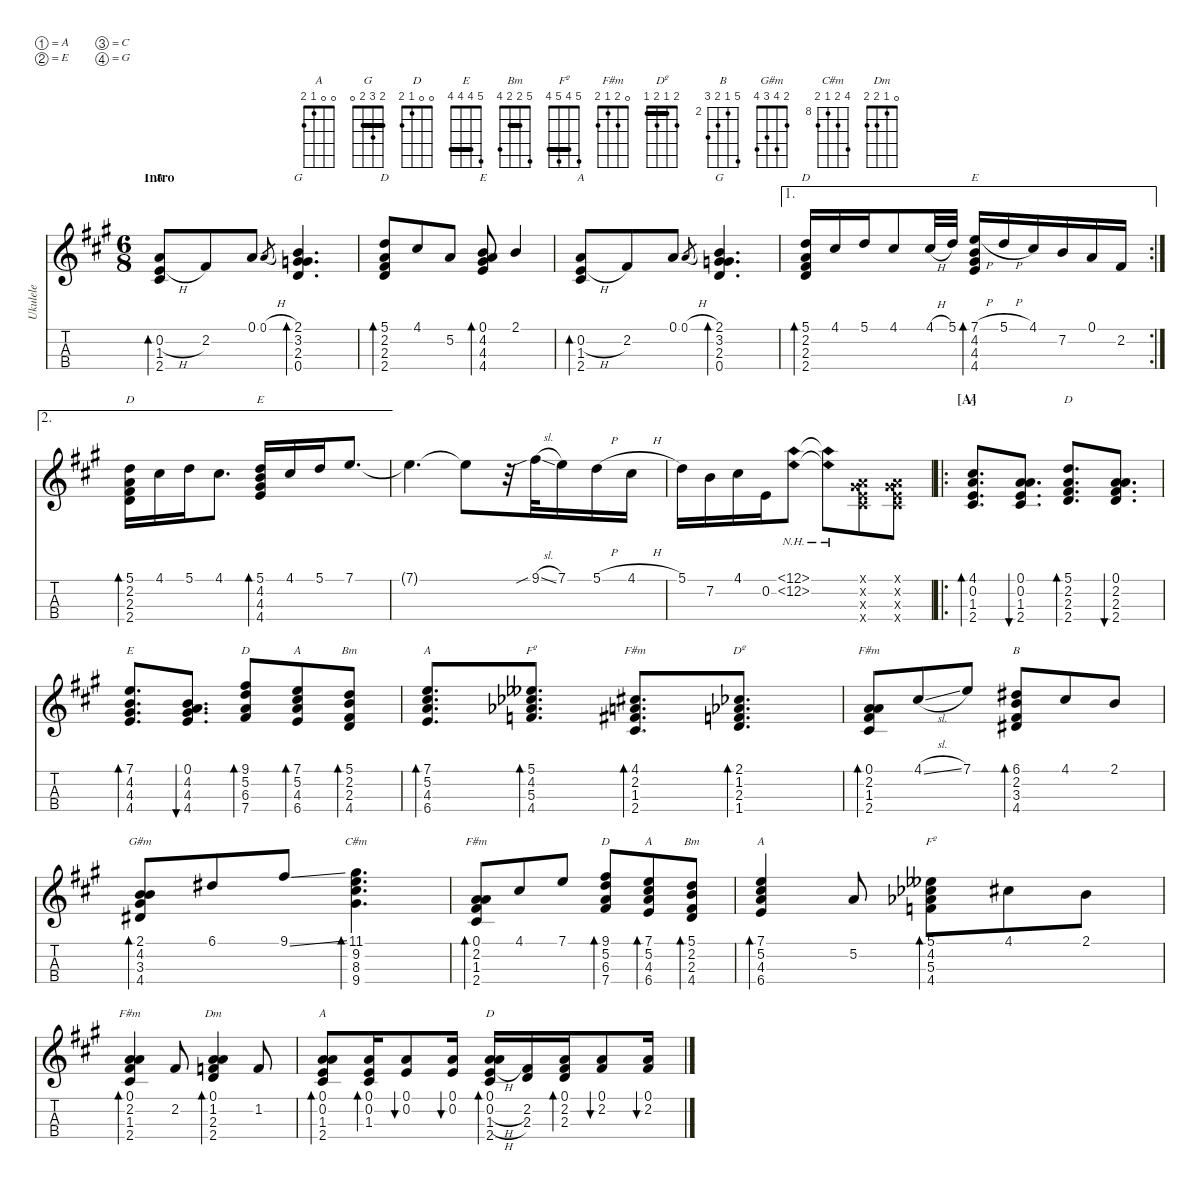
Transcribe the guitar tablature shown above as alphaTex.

\defaultSystemsLayout 4
\hideDynamics
\bracketExtendMode nobrackets
\otherSystemsTrackNameOrientation horizontal
\defaultBarNumberDisplay Hide
\track ("Ukulele" "Ukulele") {defaultSystemsLayout 4 instrument acousticguitarnylon}
\staff {score tabs}
\tuning (A4 E4 C4 G4)
\displaytranspose 0
\chord ("A" x 0 1 2)
\chord ("G" 2 3 2 0) {barre 2}
\chord ("D" 5 2 2 2) {barre (2 2)}
\chord ("E" 0 4 4 4)
\chord ("E" 7 4 4 4) {firstfret 4 barre (4 4)}
\chord ("E" 5 4 4 4) {barre (4 4)}
\chord ("A" 4 0 1 2)
\chord ("D" 9 5 6 7) {firstfret 5}
\chord ("A" 7 5 4 6) {firstfret 4}
\chord ("Bm" 5 2 2 4) {barre 2}
\chord ("Fº" 5 4 5 4) {barre 4}
\chord ("F#m" 4 2 1 2)
\chord ("Dº" 2 1 2 1) {barre 1}
\chord ("F#m" 0 2 1 2)
\chord ("B" 6 2 3 4) {firstfret 2}
\chord ("G#m" 2 4 3 4)
\chord ("C#m" 11 9 8 9) {firstfret 8}
\chord ("Dm" 0 1 2 2)
\chord ("A" 0 0 1 2)
\chord ("D" 0 0 1 2)
\ts (6 8)
\beaming (8 3 3)
\section ("" "Intro")
\tempo (80 hide)
\clef g2
\ks a
(1.3{acc #} 0.2{h acc forcenatural} 2.4{acc forcenatural}).8{bd 30 ch "A" dy mf instrument acousticguitarnylon beam Up} 2.2{acc #}.8{beam Up} 0.1{acc forcenatural}.8{beam Up} 0.1{h acc forcenatural}.8{gr beam Up} (2.1{acc forcenatural} 0.4{acc forcenatural} 3.2{acc forcenatural} 2.3{acc forcenatural}).4{d bd 30 ch "G" beam Up} |
(2.3{acc forcenatural} 2.2{acc #} 2.4{acc forcenatural} 5.1{acc forcenatural}).8{bd 30 ch "D" beam Up} 4.1{acc #}.8{beam Up} 5.2{acc forcenatural}.8{beam Up} (4.3{acc forcenatural} 4.2{acc #} 4.4{acc forcenatural} 0.1{acc forcenatural}).8{bd 30 ch "E" beam Up} 2.1{acc forcenatural}.4{beam Up} |
(1.3{acc #} 0.2{h acc forcenatural} 2.4{acc forcenatural}).8{bd 30 ch "A" beam Up} 2.2{acc #}.8{beam Up} 0.1{acc forcenatural}.8{beam Up} 0.1{h acc forcenatural}.8{gr beam Up} (2.1{acc forcenatural} 0.4{acc forcenatural} 3.2{acc forcenatural} 2.3{acc forcenatural}).4{d bd 30 ch "G" beam Up} |
\ae 1
\rc 2
(2.3{acc forcenatural} 2.2{acc #} 2.4{acc forcenatural} 5.1{acc forcenatural}).16{bd 30 ch "D" beam Up} 4.1{acc #}.16{beam Up} 5.1{acc forcenatural}.16{beam Up} 4.1{acc #}.8{beam Up} 4.1{h acc #}.32{beam Up} 5.1{acc forcenatural}.32{beam Up} (7.1{h acc forcenatural} 4.3{acc forcenatural} 4.2{acc #} 4.4{acc forcenatural}).16{bd 30 ch "E" beam Up} 5.1{h acc forcenatural}.16{beam Up} 4.1{acc #}.16{beam Up} 7.2{acc forcenatural}.16{beam Up} 0.1{acc forcenatural}.16{beam Up} 2.2{acc #}.16{beam Up} |
\ae 2
(2.3{acc forcenatural} 2.2{acc #} 2.4{acc forcenatural} 5.1{acc forcenatural}).16{bd 30 ch "D" beam Down} 4.1{acc #}.16{beam Down} 5.1{acc forcenatural}.16{beam Down} 4.1{acc #}.8{d beam Down} (4.3{acc forcenatural} 4.2{acc #} 4.4{acc forcenatural} 5.1{acc forcenatural}).16{bd 30 ch "E" beam Up} 4.1{acc #}.16{beam Up} 5.1{acc forcenatural}.16{beam Up} 7.1{acc forcenatural}.8{d beam Up} |
7.1{t acc forcenatural}.4{d beam Down} 7.1{t acc forcenatural}.8{beam Down} r.32{beam Down} 9.1{sib sl acc #}.32{beam Down} 7.1{acc forcenatural}.16{beam Down} 5.1{h acc forcenatural}.16{beam Down} 4.1{h acc #}.16{beam Down} |
5.1{acc forcenatural}.16{beam Down} 7.2{acc forcenatural}.16{beam Down} 4.1{acc #}.16{beam Down} 0.2{acc forcenatural}.16{beam Down} (12.2{nh acc forcenatural} 12.1{nh acc forcenatural}).8{beam Down} (12.2{nh t acc forcenatural} 12.1{nh t acc forcenatural}).8{dy f beam Down} (0.2{x acc forcenatural} 1.4{x acc #} 0.1{x acc forcenatural} 1.3{x acc #}).8{dy mf beam Down} (0.2{x acc forcenatural} 1.4{x acc #} 0.1{x acc forcenatural} 1.3{x acc #}).8{beam Down} |
\ro
\section ("A" "")
(1.3{acc #} 0.2{acc forcenatural} 4.1{acc #} 2.4{acc forcenatural}).8{d bd 30 ch "A" beam Up} (0.1{acc forcenatural} 0.2{acc forcenatural} 1.3{acc #} 2.4{acc forcenatural}).8{d bu 30 beam Up} (2.3{acc forcenatural} 2.2{acc #} 5.1{acc forcenatural} 2.4{acc forcenatural}).8{d bd 30 ch "D" beam Up} (0.1{acc forcenatural} 2.2{acc #} 2.3{acc forcenatural} 2.4{acc forcenatural}).8{d bu 30 beam Up} |
(4.3{acc forcenatural} 4.2{acc #} 7.1{acc forcenatural} 4.4{acc forcenatural}).8{d bd 30 ch "E" beam Up} (0.1{acc forcenatural} 4.3{acc forcenatural} 4.2{acc #} 4.4{acc forcenatural}).8{d bu 30 beam Up} (6.3{acc #} 5.2{acc forcenatural} 7.4{acc forcenatural} 9.1{acc #}).8{bd 30 ch "D" beam Up} (4.3{acc forcenatural} 5.2{acc forcenatural} 6.4{acc #} 7.1{acc forcenatural}).8{bd 30 ch "A" beam Up} (2.3{acc forcenatural} 2.2{acc #} 4.4{acc forcenatural} 5.1{acc forcenatural}).8{bd 30 ch "Bm" beam Up} |
(4.3{acc forcenatural} 5.2{acc forcenatural} 6.4{acc #} 7.1{acc forcenatural}).8{d bd 30 ch "A" beam Up} (4.2{acc b} 4.4{acc b} 5.1{acc bb} 5.3{acc forcenatural}).8{d bd 30 ch "Fº" beam Up} (1.3{acc #} 2.2{acc #} 4.1{acc #} 2.4{acc forcenatural}).8{d bd 30 ch "F#m" beam Up} (1.2{acc forcenatural} 1.4{acc b} 2.1{acc b} 2.3{acc forcenatural}).8{d bd 30 ch "Dº" beam Up} |
(1.3{acc #} 2.2{acc #} 0.1{acc forcenatural} 2.4{acc forcenatural}).8{bd 30 ch "F#m" beam Up} 4.1{sl acc #}.8{beam Up} 7.1{acc forcenatural}.8{beam Up} (6.1{acc #} 3.3{acc #} 2.2{acc #} 4.4{acc forcenatural}).8{bd 30 ch "B" beam Up} 4.1{acc #}.8{beam Up} 2.1{acc forcenatural}.8{beam Up} |
(2.1{acc forcenatural} 4.2{acc #} 3.3{acc #} 4.4{acc forcenatural}).8{bd 30 ch "G#m" beam Up} 6.1{acc #}.8{beam Up} 9.1{ss acc #}.8{beam Up} (11.1{acc #} 8.3{acc #} 9.2{acc #} 9.4{acc forcenatural}).4{d bd 30 ch "C#m" beam Down} |
(1.3{acc #} 2.2{acc #} 0.1{acc forcenatural} 2.4{acc forcenatural}).8{bd 30 ch "F#m" beam Up} 4.1{acc #}.8{beam Up} 7.1{acc forcenatural}.8{beam Up} (6.3{acc #} 5.2{acc forcenatural} 7.4{acc forcenatural} 9.1{acc #}).8{bd 30 ch "D" beam Up} (4.3{acc forcenatural} 5.2{acc forcenatural} 6.4{acc #} 7.1{acc forcenatural}).8{bd 30 ch "A" beam Up} (2.3{acc forcenatural} 2.2{acc #} 4.4{acc forcenatural} 5.1{acc forcenatural}).8{bd 30 ch "Bm" beam Up} |
(4.3{acc forcenatural} 5.2{acc forcenatural} 6.4{acc #} 7.1{acc forcenatural}).4{bd 30 ch "A" beam Up} 5.2{acc forcenatural}.8{beam Up} (4.2{acc b} 4.4{acc b} 5.1{acc bb} 5.3{acc forcenatural}).8{bd 30 ch "Fº" beam Down} 4.1{acc #}.8{beam Down} 2.1{acc forcenatural}.8{beam Down} |
(1.3{acc #} 2.2{acc #} 0.1{acc forcenatural} 2.4{acc forcenatural}).4{bd 30 ch "F#m" beam Up} 2.2{acc #}.8{beam Up} (1.2{acc forcenatural} 0.1{acc forcenatural} 2.4{acc forcenatural} 2.3{acc forcenatural}).4{bd 30 ch "Dm" beam Up} 1.2{acc forcenatural}.8{beam Up} |
(1.3{acc #} 0.2{acc forcenatural} 0.1{acc forcenatural} 2.4{acc forcenatural}).8{bd 30 ch "A" beam Up} (0.1{acc forcenatural} 0.2{acc forcenatural} 1.3{acc #}).16{bd 30 beam Up} (0.2{acc forcenatural} 0.1{acc forcenatural}).8{bu 30 beam Up} (0.2{acc forcenatural} 0.1{acc forcenatural}).16{bu 30 beam Up} (1.3{h acc #} 0.2{h acc forcenatural} 0.1{acc forcenatural} 2.4{acc forcenatural}).16{bd 30 ch "D" beam Up} (2.2{acc #} 2.3{acc forcenatural}).16{beam Up} (2.3{acc forcenatural} 2.2{acc #} 0.1{acc forcenatural}).16{bd 30 beam Up} (0.1{acc forcenatural} 2.2{acc #}).8{bu 30 beam Up} (0.1{acc forcenatural} 2.2{acc #}).16{bu 30 beam Up}
